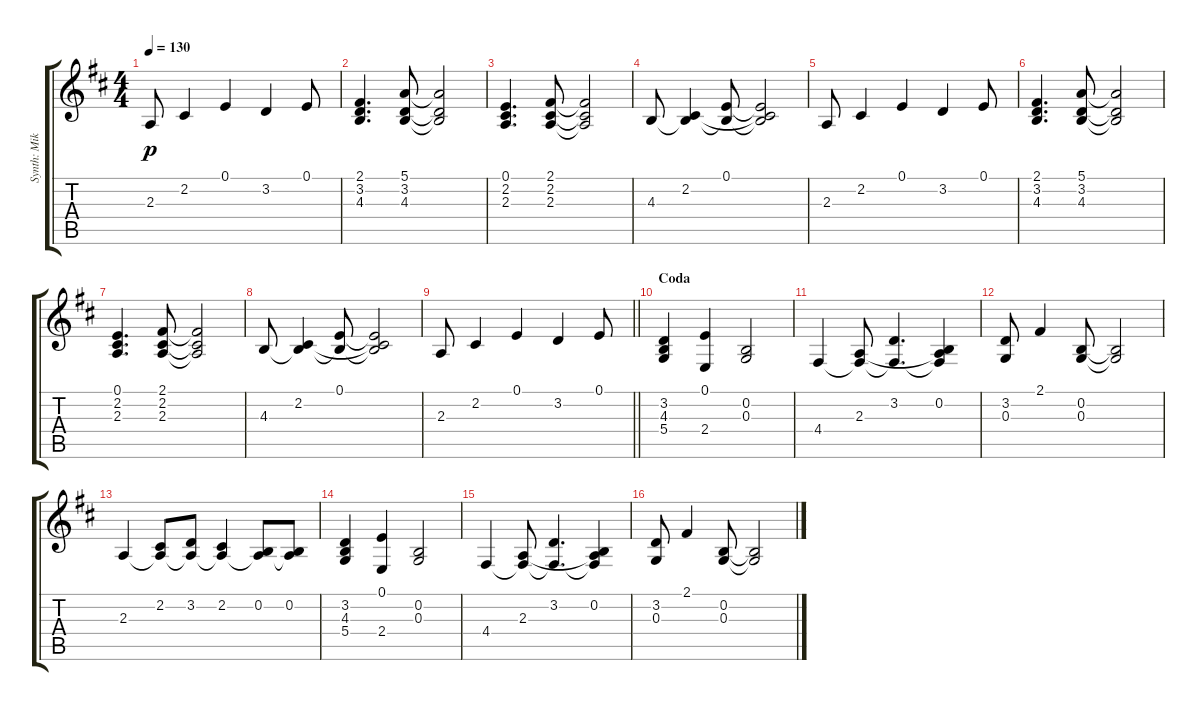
\track ("Synth: Mike" "Synth: Mik") {instrument synthstrings1}
\staff {score tabs}
\tuning (E4 B3 G3 D3 A2 E2) {hide}
\ts (4 4)
\tempo 130
\clef g2
\ks d
2.3.8{dy p} 2.2.4 0.1.4 3.2.4 0.1.8 |
(2.1 3.2 4.3).4{d} (5.1 3.2 4.3).8 (5.1{t} 3.2{t} 4.3{t}).2 |
(0.1 2.2 2.3).4{d} (2.1 2.2 2.3).8 (2.1{t} 2.2{t} 2.3{t}).2 |
4.3.8 (2.2 4.3{t}).4 (0.1 4.3{t}).8 (0.1{t} 2.2{t} 4.3{t}).2 |
2.3.8 2.2.4 0.1.4 3.2.4 0.1.8 |
(2.1 3.2 4.3).4{d} (5.1 3.2 4.3).8 (5.1{t} 3.2{t} 4.3{t}).2 |
(0.1 2.2 2.3).4{d} (2.1 2.2 2.3).8 (2.1{t} 2.2{t} 2.3{t}).2 |
4.3.8 (2.2 4.3{t}).4 (0.1 4.3{t}).8 (0.1{t} 2.2{t} 4.3{t}).2 |
\barLineRight lightlight
2.3.8 2.2.4 0.1.4 3.2.4 0.1.8 |
\section ("" "Coda")
(3.2 4.3 5.4).4 (0.1 2.4).4 (0.2 0.3).2 |
4.4.4 (2.3 4.4{t}).8 (3.2 4.4{t}).4{d} (0.2 2.3{t} 4.4{t}).4 |
(3.2 0.3).8 2.1.4 (0.2 0.3).8 (0.2{t} 0.3{t}).2 |
2.3.4 (2.2 2.3{t}).8 (3.2 2.3{t}).8 (2.2 2.3{t}).4 (0.2 2.3{t}).8 (0.2 2.3{t}).8 |
(3.2 4.3 5.4).4 (0.1 2.4).4 (0.2 0.3).2 |
4.4.4 (2.3 4.4{t}).8 (3.2 4.4{t}).4{d} (0.2 2.3{t} 4.4{t}).4 |
(3.2 0.3).8 2.1.4 (0.2 0.3).8 (0.2{t} 0.3{t}).2
